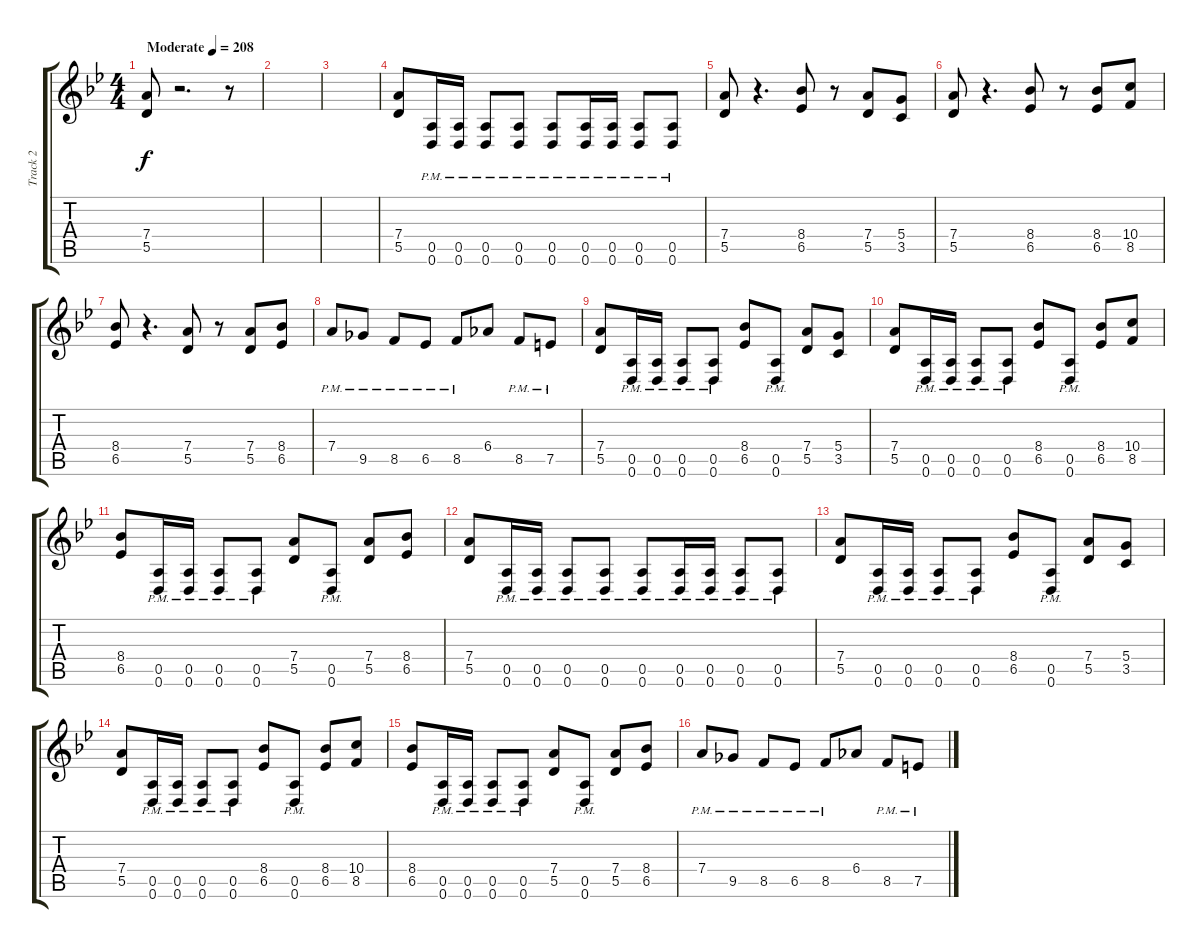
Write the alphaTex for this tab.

\track ("Track 2" "Track 2") {instrument distortionguitar}
\staff {score tabs}
\tuning (E4 B3 G3 D3 A2 D2) {hide}
\ts (4 4)
\tempo (208 "Moderate")
\clef g2
\ks bb
(7.4 5.5).8{dy f instrument distortionguitar} r.2{d} r.8 |
|
|
(7.4 5.5).8 (0.5{pm} 0.6{pm}).16 (0.5{pm} 0.6{pm}).16 (0.5{pm} 0.6{pm}).8 (0.5{pm} 0.6{pm}).8 (0.5{pm} 0.6{pm}).8 (0.5{pm} 0.6{pm}).16 (0.5{pm} 0.6{pm}).16 (0.5{pm} 0.6{pm}).8 (0.5{pm} 0.6{pm}).8 |
(7.4 5.5).8 r.4{d} (8.4 6.5).8 r.8 (7.4 5.5).8 (5.4 3.5).8 |
(7.4 5.5).8 r.4{d} (8.4 6.5).8 r.8 (8.4 6.5).8 (10.4 8.5).8 |
(8.4 6.5).8 r.4{d} (7.4 5.5).8 r.8 (7.4 5.5).8 (8.4 6.5).8 |
7.4{pm}.8 9.5{pm}.8 8.5{pm}.8 6.5{pm}.8 8.5{pm}.8 6.4.8 8.5{pm}.8 7.5{pm}.8 |
(7.4 5.5).8 (0.5{pm} 0.6{pm}).16 (0.5{pm} 0.6{pm}).16 (0.5{pm} 0.6{pm}).8 (0.5{pm} 0.6{pm}).8 (8.4 6.5).8 (0.5{pm} 0.6{pm}).8 (7.4 5.5).8 (5.4 3.5).8 |
(7.4 5.5).8 (0.5{pm} 0.6{pm}).16 (0.5{pm} 0.6{pm}).16 (0.5{pm} 0.6{pm}).8 (0.5{pm} 0.6{pm}).8 (8.4 6.5).8 (0.5{pm} 0.6{pm}).8 (8.4 6.5).8 (10.4 8.5).8 |
(8.4 6.5).8 (0.5{pm} 0.6{pm}).16 (0.5{pm} 0.6{pm}).16 (0.5{pm} 0.6{pm}).8 (0.5{pm} 0.6{pm}).8 (7.4 5.5).8 (0.5{pm} 0.6{pm}).8 (7.4 5.5).8 (8.4 6.5).8 |
(7.4 5.5).8 (0.5{pm} 0.6{pm}).16 (0.5{pm} 0.6{pm}).16 (0.5{pm} 0.6{pm}).8 (0.5{pm} 0.6{pm}).8 (0.5{pm} 0.6{pm}).8 (0.5{pm} 0.6{pm}).16 (0.5{pm} 0.6{pm}).16 (0.5{pm} 0.6{pm}).8 (0.5{pm} 0.6{pm}).8 |
(7.4 5.5).8 (0.5{pm} 0.6{pm}).16 (0.5{pm} 0.6{pm}).16 (0.5{pm} 0.6{pm}).8 (0.5{pm} 0.6{pm}).8 (8.4 6.5).8 (0.5{pm} 0.6{pm}).8 (7.4 5.5).8 (5.4 3.5).8 |
(7.4 5.5).8 (0.5{pm} 0.6{pm}).16 (0.5{pm} 0.6{pm}).16 (0.5{pm} 0.6{pm}).8 (0.5{pm} 0.6{pm}).8 (8.4 6.5).8 (0.5{pm} 0.6{pm}).8 (8.4 6.5).8 (10.4 8.5).8 |
(8.4 6.5).8 (0.5{pm} 0.6{pm}).16 (0.5{pm} 0.6{pm}).16 (0.5{pm} 0.6{pm}).8 (0.5{pm} 0.6{pm}).8 (7.4 5.5).8 (0.5{pm} 0.6{pm}).8 (7.4 5.5).8 (8.4 6.5).8 |
7.4{pm}.8 9.5{pm}.8 8.5{pm}.8 6.5{pm}.8 8.5{pm}.8 6.4.8 8.5{pm}.8 7.5{pm}.8
